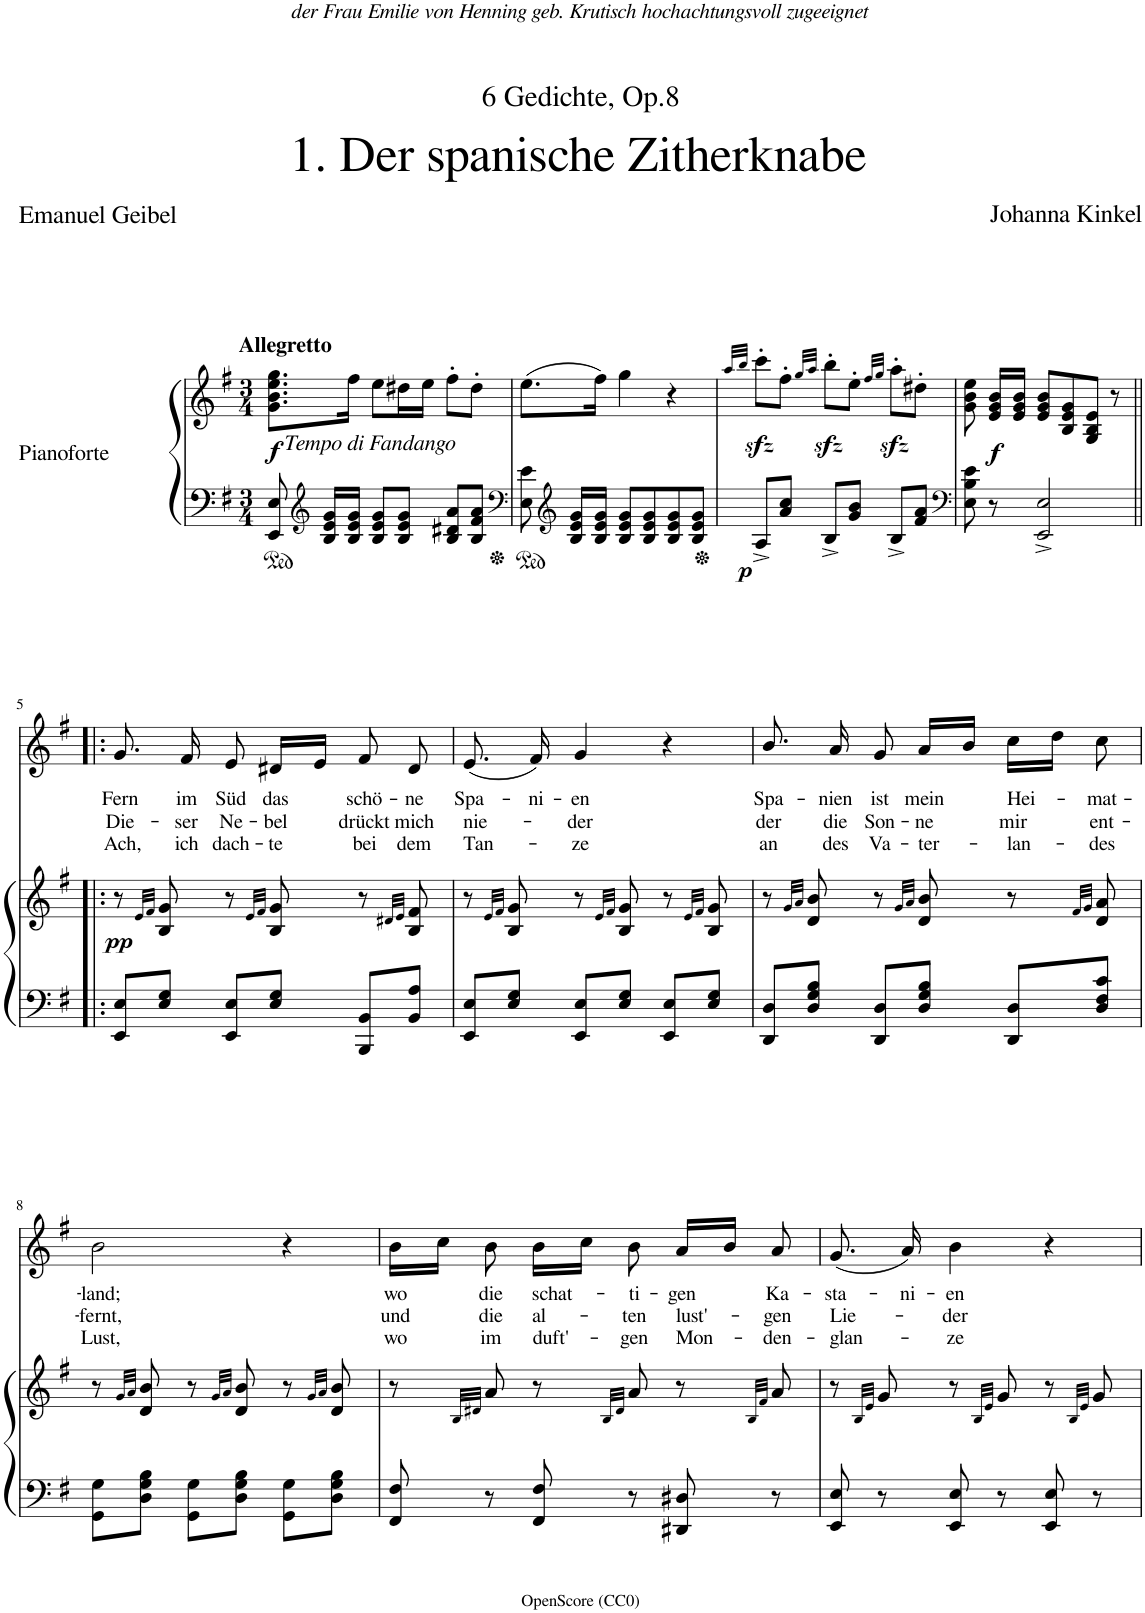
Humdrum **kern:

**kern	**kern	**dynam	**kern	**text	**text	**text
*part2	*part2	*part2	*part1	*part1	*part1	*part1
*staff3	*staff2	*staff2/3	*staff1	*staff1	*staff1	*staff1
*I"Pianoforte	*	*	*I"Singstimme Voice	*	*	*
*I'Pno	*	*	*	*	*	*
*clefF4	*clefG2	*	*clefG2	*	*	*
*k[f#]	*k[f#]	*	*k[f#]	*	*	*
*M3/4	*M3/4	*	*M3/4	*	*	*
=1	=1	=1	=1	=1	=1	=1
!	!	!	!LO:TX:a:B:t=Allegretto	!	!	!
!	!LO:TX:b:i:t=Tempo di Fandango	!	!	!	!	!
!	!	!LO:DY:b	!	!	!	!
8EE/ 8E/	8.g\ 8.b\ 8.ee\ 8.gg\L	f	2.r	.	.	.
*clefG2	*	*	*	*	*	*
16B/ 16e/ 16g/LL	.	.	.	.	.	.
16B/ 16e/ 16g/JJ	16ff#\Jk	.	.	.	.	.
8B/ 8e/ 8g/L	8ee\L	.	.	.	.	.
8B/ 8e/ 8g/J	16dd#X\L	.	.	.	.	.
.	16ee\JJ	.	.	.	.	.
8B/ 8d#X/ 8a/L	8ff#'\L	.	.	.	.	.
8B/ 8f#/ 8a/J	8dd#'\J	.	.	.	.	.
=2	=2	=2	=2	=2	=2	=2
*clefF4	*	*	*	*	*	*
8E\ 8e\	(8.ee\L	.	2.r	.	.	.
*clefG2	*	*	*	*	*	*
16B/ 16e/ 16g/LL	.	.	.	.	.	.
16B/ 16e/ 16g/JJ	16ff#\Jk)	.	.	.	.	.
8B/ 8e/ 8g/L	4gg\	.	.	.	.	.
8B/ 8e/ 8g/	.	.	.	.	.	.
8B/ 8e/ 8g/	4r	.	.	.	.	.
8B/ 8e/ 8g/J	.	.	.	.	.	.
=3	=3	=3	=3	=3	=3	=3
.	32qaa/LLL	.	.	.	.	.
.	32qbb/JJJ	.	.	.	.	.
!	!	!LO:DY:b=2	!	!	!	!
8A^/L	8ccczz<'\L	p	2.r	.	.	.
8a/ 8cc/J	8ff#'\J	.	.	.	.	.
.	32qgg/LLL	.	.	.	.	.
.	32qaa/JJJ	.	.	.	.	.
8B^/L	8bbzz<'\L	.	.	.	.	.
8g/ 8b/J	8ee'\J	.	.	.	.	.
.	32qff#/LLL	.	.	.	.	.
.	32qgg/JJJ	.	.	.	.	.
8B^/L	8aazz<'\L	.	.	.	.	.
8f#/ 8a/J	8dd#X'\J	.	.	.	.	.
=4	=4	=4	=4	=4	=4	=4
*clefF4	*	*	*	*	*	*
8E\ 8B\ 8e\	8g\ 8b\ 8ee\	.	2.r	.	.	.
!	!	!LO:DY:b	!	!	!	!
8r	16e/ 16g/ 16b/LL	f	.	.	.	.
.	16e/ 16g/ 16b/JJ	.	.	.	.	.
2EE/^ 2E/^	8e/^ 8g/^ 8b/^L	.	.	.	.	.
.	8B/ 8e/ 8g/	.	.	.	.	.
.	8G/ 8B/ 8e/J	.	.	.	.	.
.	8r	.	.	.	.	.
!!LO:LB:g=z
=5!|:	=5!|:	=5!|:	=5!|:	=5!|:	=5!|:	=5!|:
!	!	!LO:DY:b	!	!LO:LY:b	!LO:LY:b	!LO:LY:b
8EE/ 8E/L	8r	pp	8.g/	Fern	Die-	Ach,
.	32qe/LLL	.	.	.	.	.
.	32qf#/JJJ	.	.	.	.	.
8E/ 8G/J	8B/ 8g/	.	.	.	.	.
!	!	!	!	!LO:LY:b	!LO:LY:b	!LO:LY:b
.	.	.	16f#/	im	-ser	ich
!	!	!	!	!LO:LY:b	!LO:LY:b	!LO:LY:b
8EE/ 8E/L	8r	.	8e/	Süd	Ne-	dach-
.	32qe/LLL	.	.	.	.	.
.	32qf#/JJJ	.	.	.	.	.
!	!	!	!	!LO:LY:b	!LO:LY:b	!LO:LY:b
8E/ 8G/J	8B/ 8g/	.	16d#X/LL	das	-bel	-te
.	.	.	16e/JJ	.	.	.
!	!	!	!	!LO:LY:b	!LO:LY:b	!LO:LY:b
8BBB/ 8BB/L	8r	.	8f#/	schö-	drückt	bei
.	32qd#X/LLL	.	.	.	.	.
.	32qe/JJJ	.	.	.	.	.
!	!	!	!	!LO:LY:b	!LO:LY:b	!LO:LY:b
8BB/ 8A/J	8B/ 8f#/	.	8d#/	-ne	mich	dem
=6	=6	=6	=6	=6	=6	=6
!	!	!	!	!LO:LY:b	!LO:LY:b	!LO:LY:b
8EE/ 8E/L	8r	.	(8.e/	Spa-	nie-	Tan-
.	32qe/LLL	.	.	.	.	.
.	32qf#/JJJ	.	.	.	.	.
8E/ 8G/J	8B/ 8g/	.	.	.	.	.
!	!	!	!	!LO:LY:b	!	!
.	.	.	16f#/)	-ni-	.	.
!	!	!	!	!LO:LY:b	!LO:LY:b	!LO:LY:b
8EE/ 8E/L	8r	.	4g/	-en	-der	-ze
.	32qe/LLL	.	.	.	.	.
.	32qf#/JJJ	.	.	.	.	.
8E/ 8G/J	8B/ 8g/	.	.	.	.	.
8EE/ 8E/L	8r	.	4r	.	.	.
.	32qe/LLL	.	.	.	.	.
.	32qf#/JJJ	.	.	.	.	.
8E/ 8G/J	8B/ 8g/	.	.	.	.	.
=7	=7	=7	=7	=7	=7	=7
!	!	!	!	!LO:LY:b	!LO:LY:b	!LO:LY:b
8DD/ 8D/L	8r	.	8.b/	Spa-	der	an
.	32qg/LLL	.	.	.	.	.
.	32qa/JJJ	.	.	.	.	.
8D/ 8G/ 8B/J	8d/ 8b/	.	.	.	.	.
!	!	!	!	!LO:LY:b	!LO:LY:b	!LO:LY:b
.	.	.	16a/	-nien	die	des
!	!	!	!	!LO:LY:b	!LO:LY:b	!LO:LY:b
8DD/ 8D/L	8r	.	8g/	ist	Son-	Va-
.	32qg/LLL	.	.	.	.	.
.	32qa/JJJ	.	.	.	.	.
!	!	!	!	!LO:LY:b	!LO:LY:b	!LO:LY:b
8D/ 8G/ 8B/J	8d/ 8b/	.	16a/LL	mein	-ne	-ter-
.	.	.	16b/JJ	.	.	.
!	!	!	!	!LO:LY:b	!LO:LY:b	!LO:LY:b
8DD/ 8D/L	8r	.	16cc\LL	Hei-	mir	-lan-
.	.	.	16dd\JJ	.	.	.
.	32qf#/LLL	.	.	.	.	.
.	32qg/JJJ	.	.	.	.	.
!	!	!	!	!LO:LY:b	!LO:LY:b	!LO:LY:b
8D/ 8F#/ 8c/J	8d/ 8a/	.	8cc\	-mat-	ent-	-des
!!LO:LB:g=z
=8	=8	=8	=8	=8	=8	=8
!	!	!	!	!LO:LY:b	!LO:LY:b	!LO:LY:b
8GG\ 8G\L	8r	.	2b\	-land;	-fernt,	Lust,
.	32qg/LLL	.	.	.	.	.
.	32qa/JJJ	.	.	.	.	.
8D\ 8G\ 8B\J	8d/ 8b/	.	.	.	.	.
8GG\ 8G\L	8r	.	.	.	.	.
.	32qg/LLL	.	.	.	.	.
.	32qa/JJJ	.	.	.	.	.
8D\ 8G\ 8B\J	8d/ 8b/	.	.	.	.	.
8GG\ 8G\L	8r	.	4r	.	.	.
.	32qg/LLL	.	.	.	.	.
.	32qa/JJJ	.	.	.	.	.
8D\ 8G\ 8B\J	8d/ 8b/	.	.	.	.	.
=9	=9	=9	=9	=9	=9	=9
!	!	!	!	!LO:LY:b	!LO:LY:b	!LO:LY:b
8FF#/ 8F#/	8r	.	16b\LL	wo	und	wo
.	.	.	16cc\JJ	.	.	.
.	32qB/LLL	.	.	.	.	.
.	32qd#X/JJJ	.	.	.	.	.
!	!	!	!	!LO:LY:b	!LO:LY:b	!LO:LY:b
8r	8a/	.	8b\	die	die	im
!	!	!	!	!LO:LY:b	!LO:LY:b	!LO:LY:b
8FF#/ 8F#/	8r	.	16b\LL	schat-	al-	duft'-
.	.	.	16cc\JJ	.	.	.
.	32qB/LLL	.	.	.	.	.
.	32qd#/JJJ	.	.	.	.	.
!	!	!	!	!LO:LY:b	!LO:LY:b	!LO:LY:b
8r	8a/	.	8b\	-ti-	-ten	-gen
!	!	!	!	!LO:LY:b	!LO:LY:b	!LO:LY:b
8DD#X/ 8D#X/	8r	.	16a/LL	-gen	lust'-	Mon-
.	.	.	16b/JJ	.	.	.
.	32qB/LLL	.	.	.	.	.
.	32qf#/JJJ	.	.	.	.	.
!	!	!	!	!LO:LY:b	!LO:LY:b	!LO:LY:b
8r	8a/	.	8a/	Ka-	-gen	-den-
=10	=10	=10	=10	=10	=10	=10
!	!	!	!	!LO:LY:b	!LO:LY:b	!LO:LY:b
8EE/ 8E/	8r	.	(8.g/	-sta-	Lie-	-glan-
.	32qB/LLL	.	.	.	.	.
.	32qe/JJJ	.	.	.	.	.
8r	8g/	.	.	.	.	.
!	!	!	!	!LO:LY:b	!	!
.	.	.	16a/)	-ni-	.	.
!	!	!	!	!LO:LY:b	!LO:LY:b	!LO:LY:b
8EE/ 8E/	8r	.	4b\	-en	-der	-ze
.	32qB/LLL	.	.	.	.	.
.	32qe/JJJ	.	.	.	.	.
8r	8g/	.	.	.	.	.
8EE/ 8E/	8r	.	4r	.	.	.
.	32qB/LLL	.	.	.	.	.
.	32qe/JJJ	.	.	.	.	.
8r	8g/	.	.	.	.	.
=	=	=	=	=	=	=
*-	*-	*-	*-	*-	*-	*-
